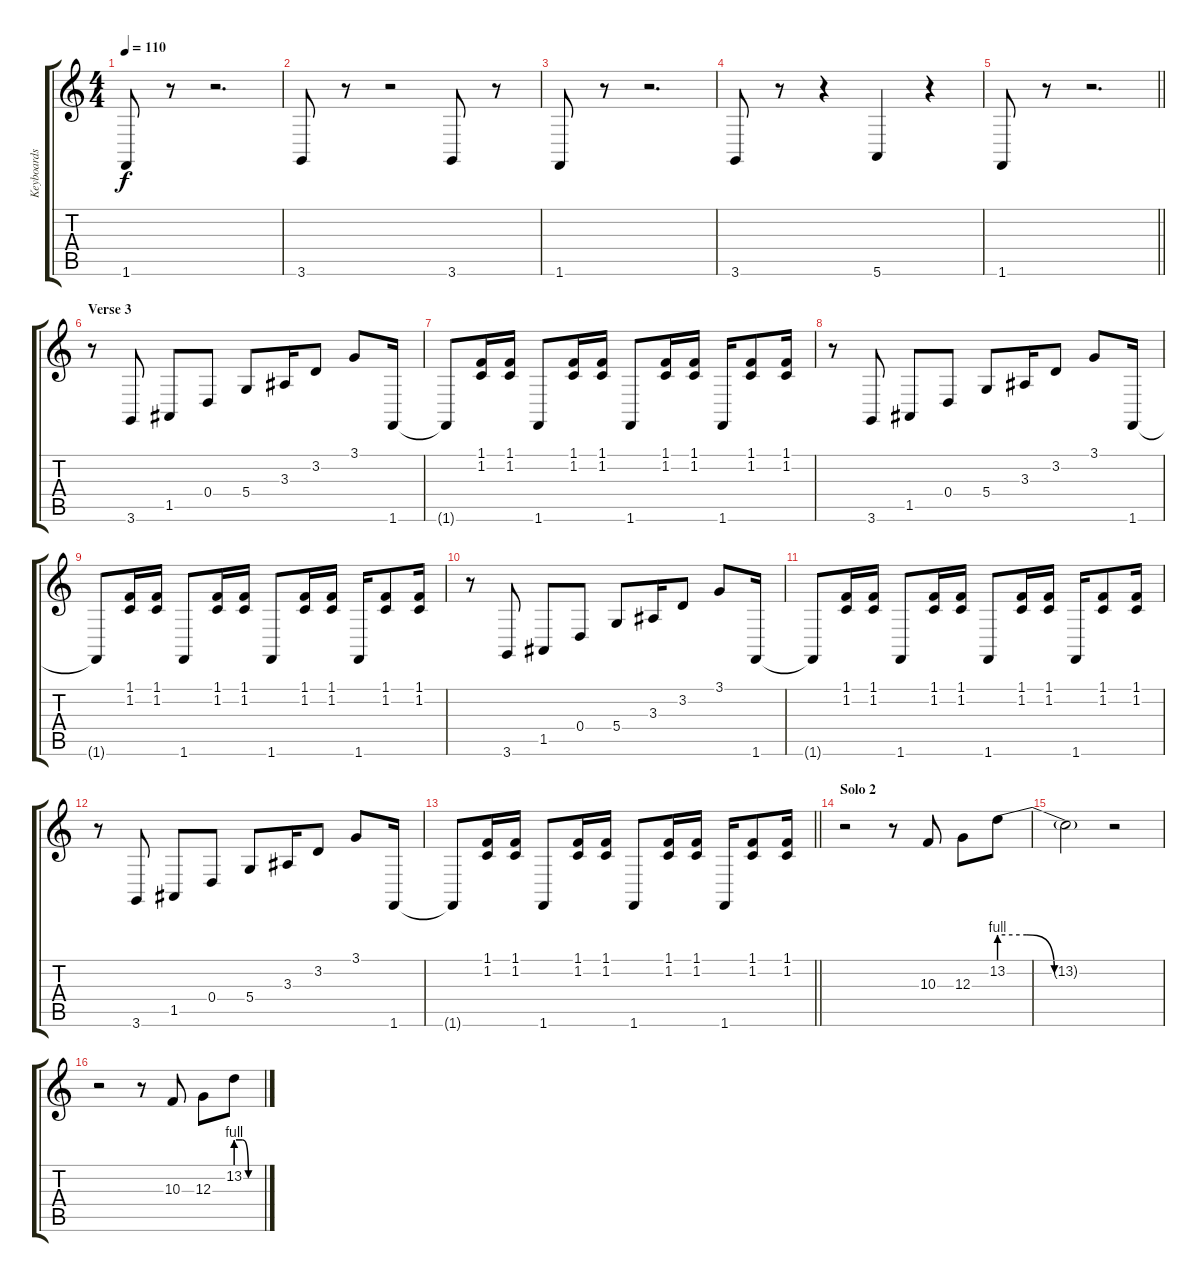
\track ("Keyboards (Jerry Harrison)" "Keyboards ") {instrument pad2warm}
\staff {score tabs}
\tuning (E4 B3 G3 D3 A2 E2) {hide}
\ts (4 4)
\tempo 110
\clef g2
\ks c
1.6.8{dy f} r.8 r.2{d} |
3.6.8 r.8 r.2 3.6.8 r.8 |
1.6.8 r.8 r.2{d} |
3.6.8 r.8 r.4 5.6.4 r.4 |
\barLineRight lightlight
1.6.8 r.8 r.2{d} |
\section ("" "Verse 3")
r.8 3.6.8 1.5.8 0.4.8 5.4.8 3.3.16 3.2.8 3.1.8 1.6.16 |
1.6{t}.8 (1.1 1.2).16 (1.1 1.2).16 1.6.8 (1.1 1.2).16 (1.1 1.2).16 1.6.8 (1.1 1.2).16 (1.1 1.2).16 1.6.16 (1.1 1.2).8 (1.1 1.2).16 |
r.8 3.6.8 1.5.8 0.4.8 5.4.8 3.3.16 3.2.8 3.1.8 1.6.16 |
1.6{t}.8 (1.1 1.2).16 (1.1 1.2).16 1.6.8 (1.1 1.2).16 (1.1 1.2).16 1.6.8 (1.1 1.2).16 (1.1 1.2).16 1.6.16 (1.1 1.2).8 (1.1 1.2).16 |
r.8 3.6.8 1.5.8 0.4.8 5.4.8 3.3.16 3.2.8 3.1.8 1.6.16 |
1.6{t}.8 (1.1 1.2).16 (1.1 1.2).16 1.6.8 (1.1 1.2).16 (1.1 1.2).16 1.6.8 (1.1 1.2).16 (1.1 1.2).16 1.6.16 (1.1 1.2).8 (1.1 1.2).16 |
r.8 3.6.8 1.5.8 0.4.8 5.4.8 3.3.16 3.2.8 3.1.8 1.6.16 |
\barLineRight lightlight
1.6{t}.8 (1.1 1.2).16 (1.1 1.2).16 1.6.8 (1.1 1.2).16 (1.1 1.2).16 1.6.8 (1.1 1.2).16 (1.1 1.2).16 1.6.16 (1.1 1.2).8 (1.1 1.2).16 |
\section ("" "Solo 2")
r.2 r.8 10.3.8 12.3.8 13.2{be (custom 0 4 15 4 30 0 60 0)}.8 |
13.2{t}.2 r.2 |
r.2 r.8 10.3.8 12.3.8 13.2{be (custom 0 4 15 4 30 0 60 0)}.8
